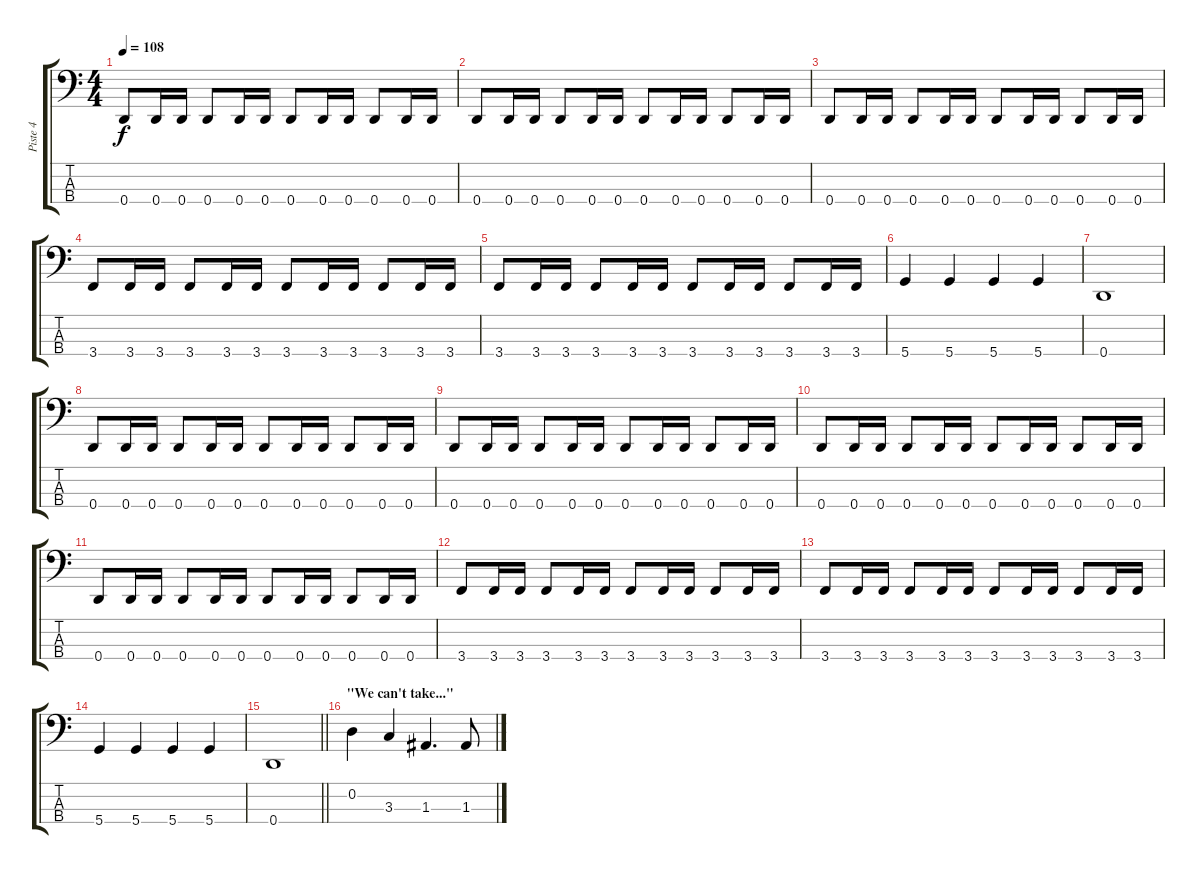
\track ("Piste 4" "Piste 4") {instrument electricbassfinger}
\staff {score tabs}
\tuning (G2 D2 A1 D1) {hide}
\ts (4 4)
\tempo 108
\clef f4
\ks c
0.4.8{dy f} 0.4.16 0.4.16 0.4.8 0.4.16 0.4.16 0.4.8 0.4.16 0.4.16 0.4.8 0.4.16 0.4.16 |
0.4.8 0.4.16 0.4.16 0.4.8 0.4.16 0.4.16 0.4.8 0.4.16 0.4.16 0.4.8 0.4.16 0.4.16 |
0.4.8 0.4.16 0.4.16 0.4.8 0.4.16 0.4.16 0.4.8 0.4.16 0.4.16 0.4.8 0.4.16 0.4.16 |
3.4.8 3.4.16 3.4.16 3.4.8 3.4.16 3.4.16 3.4.8 3.4.16 3.4.16 3.4.8 3.4.16 3.4.16 |
3.4.8 3.4.16 3.4.16 3.4.8 3.4.16 3.4.16 3.4.8 3.4.16 3.4.16 3.4.8 3.4.16 3.4.16 |
5.4.4 5.4.4 5.4.4 5.4.4 |
0.4.1 |
0.4.8 0.4.16 0.4.16 0.4.8 0.4.16 0.4.16 0.4.8 0.4.16 0.4.16 0.4.8 0.4.16 0.4.16 |
0.4.8 0.4.16 0.4.16 0.4.8 0.4.16 0.4.16 0.4.8 0.4.16 0.4.16 0.4.8 0.4.16 0.4.16 |
0.4.8 0.4.16 0.4.16 0.4.8 0.4.16 0.4.16 0.4.8 0.4.16 0.4.16 0.4.8 0.4.16 0.4.16 |
0.4.8 0.4.16 0.4.16 0.4.8 0.4.16 0.4.16 0.4.8 0.4.16 0.4.16 0.4.8 0.4.16 0.4.16 |
3.4.8 3.4.16 3.4.16 3.4.8 3.4.16 3.4.16 3.4.8 3.4.16 3.4.16 3.4.8 3.4.16 3.4.16 |
3.4.8 3.4.16 3.4.16 3.4.8 3.4.16 3.4.16 3.4.8 3.4.16 3.4.16 3.4.8 3.4.16 3.4.16 |
5.4.4 5.4.4 5.4.4 5.4.4 |
\barLineRight lightlight
0.4.1 |
\section ("" "\"We can't take...\"")
0.2.4 3.3.4 1.3.4{d} 1.3.8
